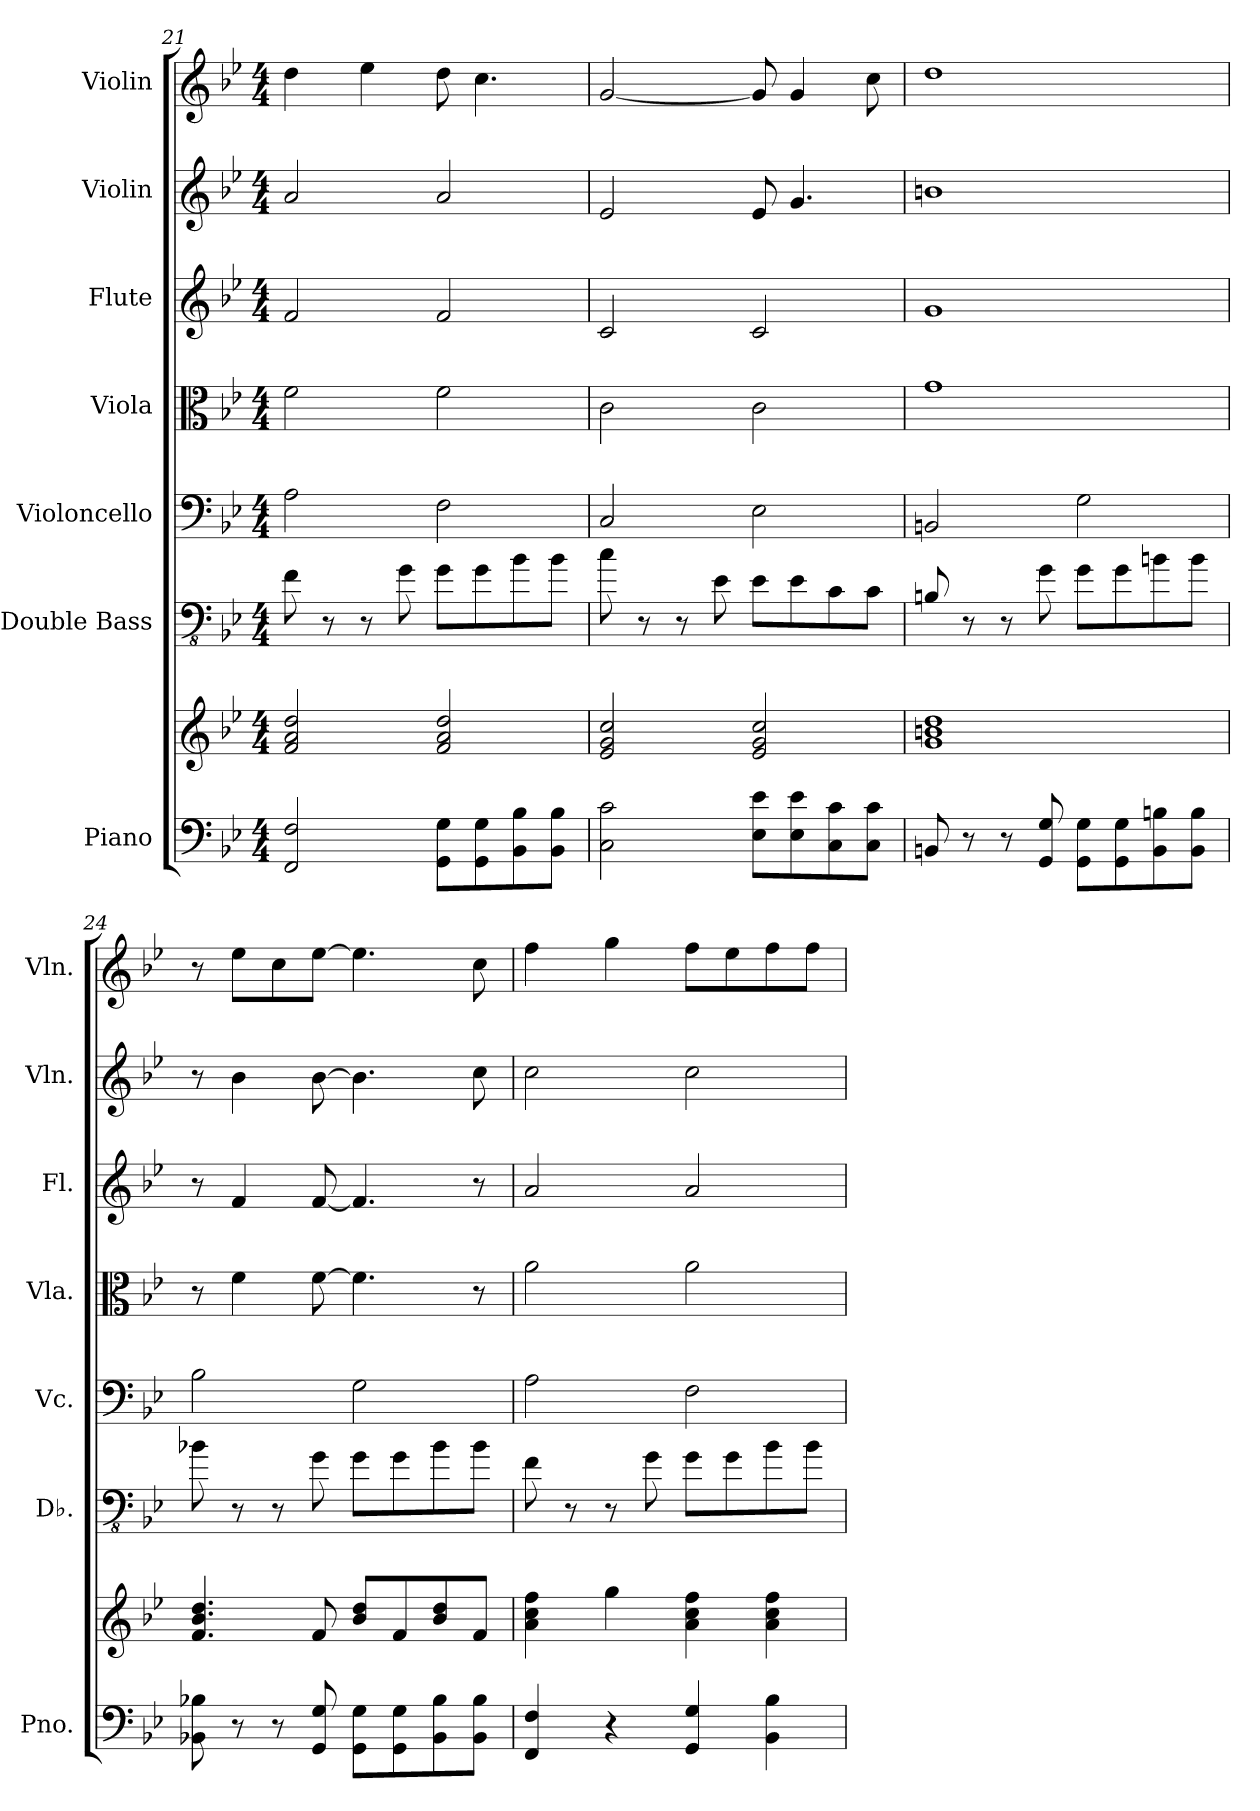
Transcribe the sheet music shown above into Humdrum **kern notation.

**kern	**kern	**kern	**kern	**kern	**kern	**kern	**kern
*part7	*part7	*part6	*part5	*part4	*part3	*part2	*part1
*staff8	*staff7	*staff6	*staff5	*staff4	*staff3	*staff2	*staff1
*I"Piano	*	*I"Double Bass	*I"Violoncello	*I"Viola	*I"Flute	*I"Violin	*I"Violin
*I'Pno.	*	*I'Db.	*I'Vc.	*I'Vla.	*I'Fl.	*I'Vln.	*I'Vln.
*clefF4	*clefG2	*clefFv4	*clefF4	*clefC3	*clefG2	*clefG2	*clefG2
*	*	*ITrd7c12	*	*	*	*	*
*k[b-e-]	*k[b-e-]	*k[b-e-]	*k[b-e-]	*k[b-e-]	*k[b-e-]	*k[b-e-]	*k[b-e-]
*M4/4	*M4/4	*M4/4	*M4/4	*M4/4	*M4/4	*M4/4	*M4/4
=21	=21	=21	=21	=21	=21	=21	=21
2FF/ 2F/	2f/ 2a/ 2dd/	8FF\	2A\	2f\	2f/	2a/	4dd\
.	.	8r	.	.	.	.	.
.	.	8r	.	.	.	.	4ee-\
.	.	8GG\	.	.	.	.	.
8GG\ 8G\L	2f/ 2a/ 2dd/	8GG\L	2F\	2f\	2f/	2a/	8dd\
8GG\ 8G\	.	8GG\	.	.	.	.	4.cc\
8BB-\ 8B-\	.	8BB-\	.	.	.	.	.
8BB-\ 8B-\J	.	8BB-\J	.	.	.	.	.
=22	=22	=22	=22	=22	=22	=22	=22
2C\ 2c\	2e-/ 2g/ 2cc/	8C\	2C/	2c\	2c/	2e-/	[2g/
.	.	8r	.	.	.	.	.
.	.	8r	.	.	.	.	.
.	.	8EE-\	.	.	.	.	.
8E-\ 8e-\L	2e-/ 2g/ 2cc/	8EE-\L	2E-\	2c\	2c/	8e-/	8g/]
8E-\ 8e-\	.	8EE-\	.	.	.	4.g/	4g/
8C\ 8c\	.	8CC\	.	.	.	.	.
8C\ 8c\J	.	8CC\J	.	.	.	.	8cc\
=23	=23	=23	=23	=23	=23	=23	=23
8BBn/	1g 1bn 1dd	8BBBn/	2BBn/	1g	1g	1bn	1dd
8r	.	8r	.	.	.	.	.
8r	.	8r	.	.	.	.	.
8GG/ 8G/	.	8GG\	.	.	.	.	.
8GG\ 8G\L	.	8GG\L	2G\	.	.	.	.
8GG\ 8G\	.	8GG\	.	.	.	.	.
8BB\ 8Bn\	.	8BBn\	.	.	.	.	.
8BB\ 8B\J	.	8BB\J	.	.	.	.	.
!!LO:PB:g=z
=24	=24	=24	=24	=24	=24	=24	=24
8BB-X\ 8B-X\	4.f/ 4.b-/ 4.dd/	8BB-X\	2B-\	8r	8r	8r	8r
8r	.	8r	.	4f\	4f/	4b-\	8ee-\L
8r	.	8r	.	.	.	.	8cc\
8GG/ 8G/	8f/	8GG\	.	[8f\	[8f/	[8b-\	[8ee-\J
8GG\ 8G\L	8b-/ 8dd/L	8GG\L	2G\	4.f\]	4.f/]	4.b-\]	4.ee-\]
8GG\ 8G\	8f/	8GG\	.	.	.	.	.
8BB-\ 8B-\	8b-/ 8dd/	8BB-\	.	.	.	.	.
8BB-\ 8B-\J	8f/J	8BB-\J	.	8r	8r	8cc\	8cc\
=25	=25	=25	=25	=25	=25	=25	=25
4FF/ 4F/	4a\ 4cc\ 4ff\	8FF\	2A\	2a\	2a/	2cc\	4ff\
.	.	8r	.	.	.	.	.
4r	4gg\	8r	.	.	.	.	4gg\
.	.	8GG\	.	.	.	.	.
4GG/ 4G/	4a\ 4cc\ 4ff\	8GG\L	2F\	2a\	2a/	2cc\	8ff\L
.	.	8GG\	.	.	.	.	8ee-\
4BB-\ 4B-\	4a\ 4cc\ 4ff\	8BB-\	.	.	.	.	8ff\
.	.	8BB-\J	.	.	.	.	8ff\J
=	=	=	=	=	=	=	=
*-	*-	*-	*-	*-	*-	*-	*-
